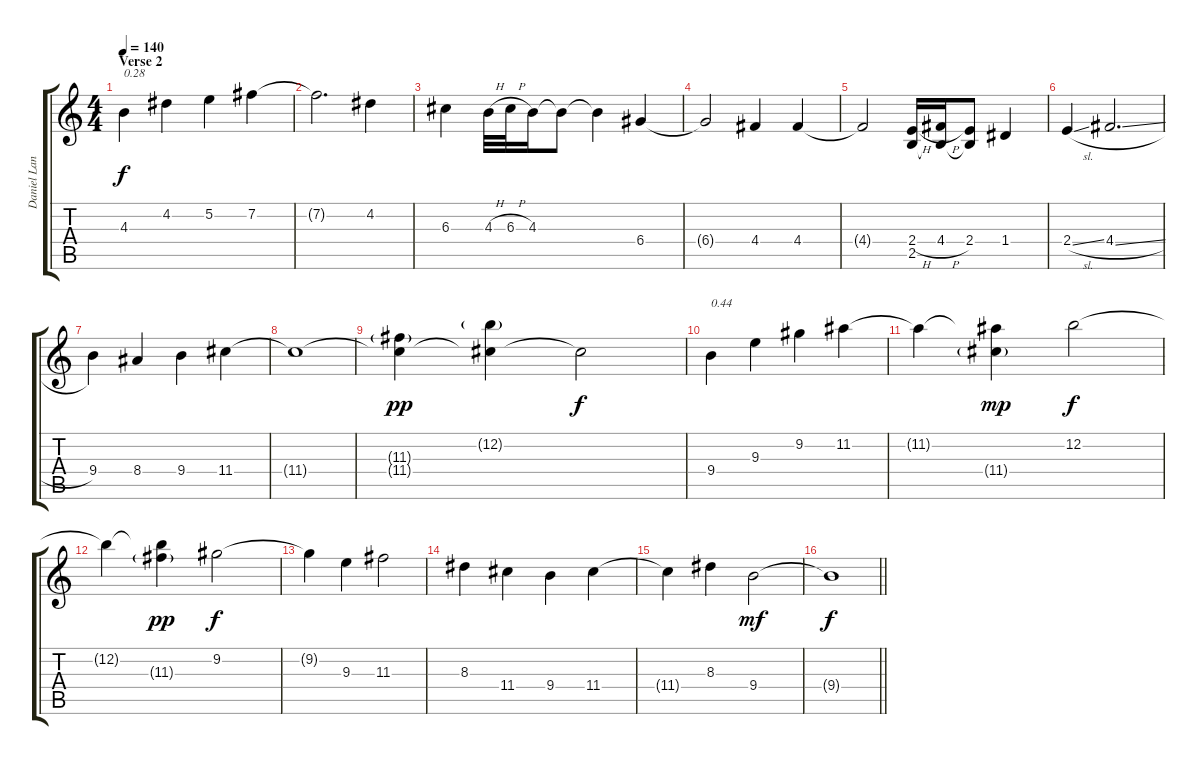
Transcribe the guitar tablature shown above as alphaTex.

\track ("Daniel Lanois " "Daniel Lan") {instrument electricguitarjazz}
\staff {score tabs}
\tuning (E4 B3 G3 D3 A2 E2) {hide}
\ts (4 4)
\section ("" "Verse 2")
\tempo 140
\clef g2
\ks c
4.3.4{txt "0.28" dy f} 4.2.4 5.2.4 7.2.4 |
7.2{t}.2{d} 4.2.4 |
6.3.4 4.3{h}.32 6.3{h}.32 4.3.16 4.3{t}.8 4.3{t}.4 6.4.4 |
6.4{t}.2 4.4.4 4.4.4 |
4.4{t}.2 (2.4{h} 2.5).16 (4.4{h} 2.5{t}).16 (2.4 2.5{t}).8 1.4.4 |
2.4{sl}.4 4.4{sl}.2{d} |
9.4.4 8.4.4 9.4.4 11.4.4 |
11.4{t}.1 |
(11.3{g} 11.4{t}).4{dy pp} (12.2{g} 11.4{t}).4 11.4{t}.2{dy f} |
9.4.4{txt "0.44"} 9.3.4 9.2.4 11.2.4 |
11.2{t}.4 (11.2{t} 11.4{g}).4{dy mp} 12.2.2{dy f} |
12.2{t}.4 (12.2{t} 11.3{g}).4{dy pp} 9.2.2{dy f} |
9.2{t}.4 9.3.4 11.3.2 |
8.3.4 11.4.4 9.4.4 11.4.4 |
11.4{t}.4 8.3.4 9.4.2{dy mf} |
\barLineRight lightlight
9.4{t}.1{dy f}
